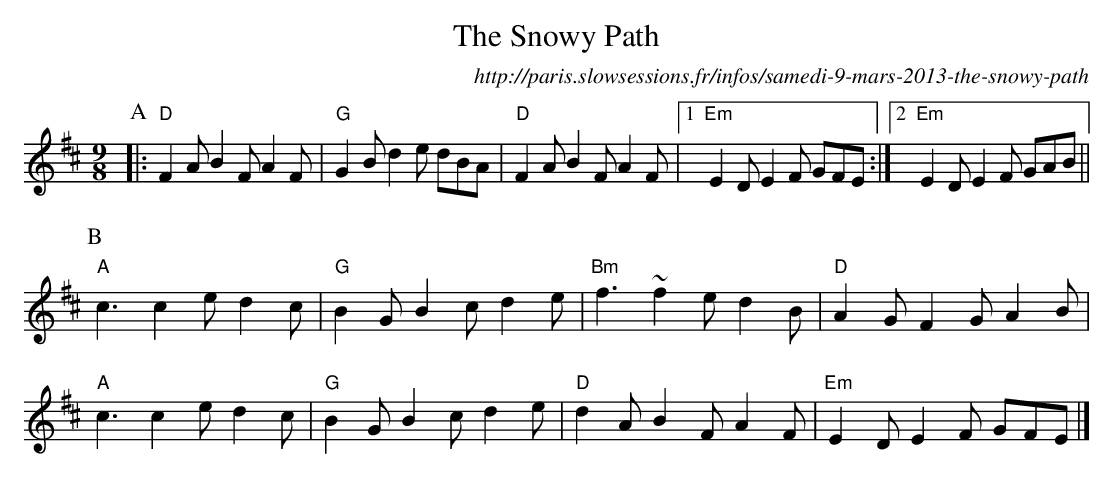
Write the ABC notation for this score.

X:1
T:Snowy Path, The
O:http://paris.slowsessions.fr/infos/samedi-9-mars-2013-the-snowy-path
M:9/8
L:1/8
K:Dmaj
P:A
|:"D"F2A B2F A2F|"G"G2B d2e dBA|"D"F2A B2F A2F|1"Em"E2D E2F GFE:|2"Em"E2D E2F GAB||
P:B
"A"c3 c2e d2c|"G"B2G B2c d2e|"Bm"f3 ~f2e d2B|"D"A2G F2G A2B|
 "A"c3 c2e d2c|"G"B2G B2c d2e|"D"d2A B2F A2F|"Em"E2D E2F GFE|]
